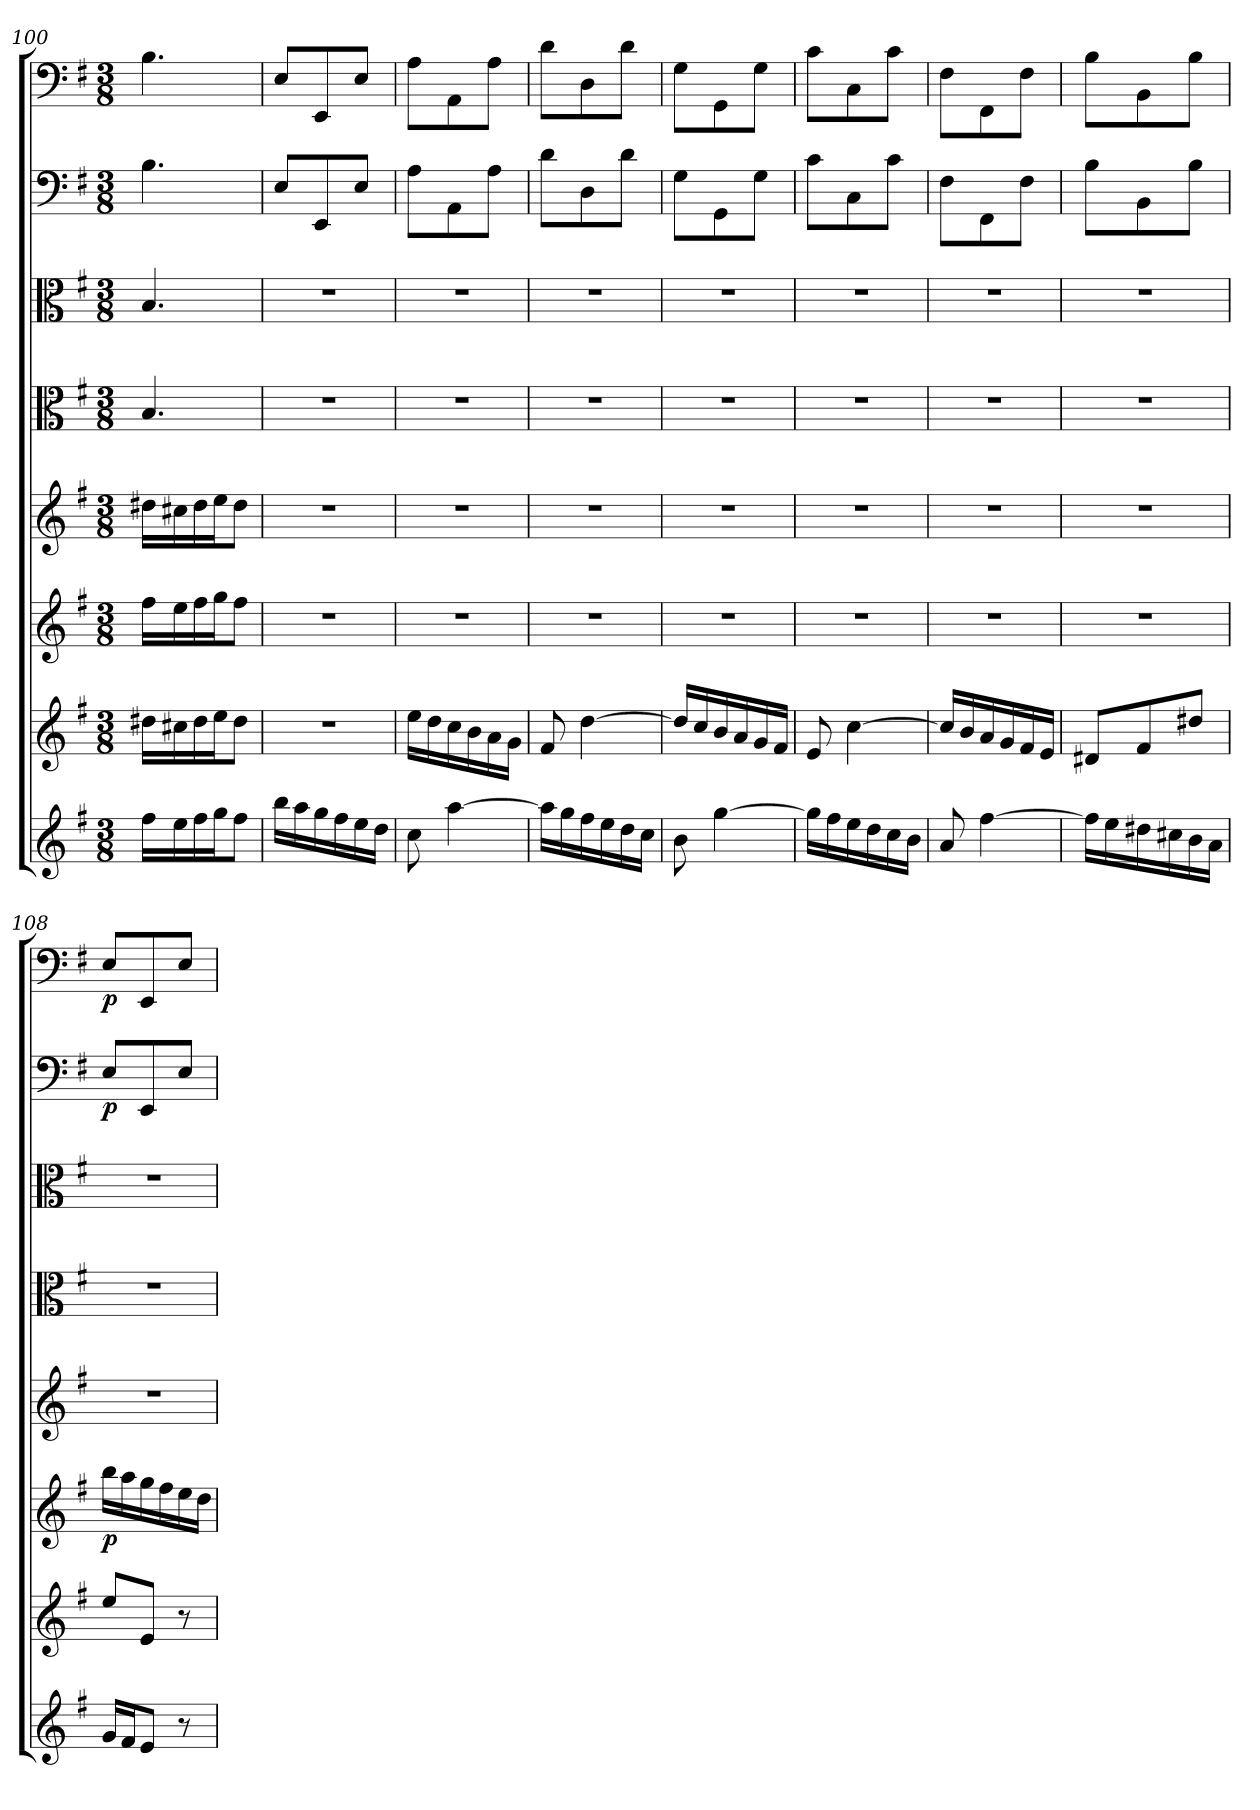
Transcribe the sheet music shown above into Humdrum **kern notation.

**kern	**kern	**kern	**dynam	**kern	**kern	**kern	**kern	**dynam	**kern	**dynam
*part8	*part7	*part6	*part6	*part5	*part4	*part3	*part2	*part2	*part1	*part1
*staff8	*staff7	*staff6	*staff6	*staff5	*staff4	*staff3	*staff2	*staff2	*staff1	*staff1
*clefG2	*clefG2	*clefG2	*	*clefG2	*clefC3	*clefC3	*clefF4	*	*clefF4	*
*k[f#]	*k[f#]	*k[f#]	*	*k[f#]	*k[f#]	*k[f#]	*k[f#]	*	*k[f#]	*
*e:	*e:	*e:	*	*e:	*e:	*e:	*e:	*	*e:	*
*M3/8	*M3/8	*M3/8	*	*M3/8	*M3/8	*M3/8	*M3/8	*	*M3/8	*
=100	=100	=100	=100	=100	=100	=100	=100	=100	=100	=100
16ff#\LL	16dd#X\LL	16ff#\LL	.	16dd#X\LL	4.B/	4.B/	4.B\	.	4.B\	.
16ee\	16cc#X\	16ee\	.	16cc#X\	.	.	.	.	.	.
16ff#\	16dd#\	16ff#\	.	16dd#\	.	.	.	.	.	.
16gg\J	16ee\J	16gg\J	.	16ee\J	.	.	.	.	.	.
8ff#\J	8dd#\J	8ff#\J	.	8dd#\J	.	.	.	.	.	.
=101	=101	=101	=101	=101	=101	=101	=101	=101	=101	=101
16bb\LL	4.r	4.r	.	4.r	4.r	4.r	8E/L	.	8E/L	.
16aa\	.	.	.	.	.	.	.	.	.	.
16gg\	.	.	.	.	.	.	8EE/	.	8EE/	.
16ff#\	.	.	.	.	.	.	.	.	.	.
16ee\	.	.	.	.	.	.	8E/J	.	8E/J	.
16dd\JJ	.	.	.	.	.	.	.	.	.	.
=102	=102	=102	=102	=102	=102	=102	=102	=102	=102	=102
8cc\	16ee\LL	4.r	.	4.r	4.r	4.r	8A\L	.	8A\L	.
.	16dd\	.	.	.	.	.	.	.	.	.
[4aa\	16cc\	.	.	.	.	.	8AA\	.	8AA\	.
.	16b\	.	.	.	.	.	.	.	.	.
.	16a\	.	.	.	.	.	8A\J	.	8A\J	.
.	16g\JJ	.	.	.	.	.	.	.	.	.
=103	=103	=103	=103	=103	=103	=103	=103	=103	=103	=103
16aa\LL]	8f#/	4.r	.	4.r	4.r	4.r	8d\L	.	8d\L	.
16gg\	.	.	.	.	.	.	.	.	.	.
16ff#\	[4dd\	.	.	.	.	.	8D\	.	8D\	.
16ee\	.	.	.	.	.	.	.	.	.	.
16dd\	.	.	.	.	.	.	8d\J	.	8d\J	.
16cc\JJ	.	.	.	.	.	.	.	.	.	.
=104	=104	=104	=104	=104	=104	=104	=104	=104	=104	=104
8b\	16dd/LL]	4.r	.	4.r	4.r	4.r	8G\L	.	8G\L	.
.	16cc/	.	.	.	.	.	.	.	.	.
[4gg\	16b/	.	.	.	.	.	8GG\	.	8GG\	.
.	16a/	.	.	.	.	.	.	.	.	.
.	16g/	.	.	.	.	.	8G\J	.	8G\J	.
.	16f#/JJ	.	.	.	.	.	.	.	.	.
=105	=105	=105	=105	=105	=105	=105	=105	=105	=105	=105
16gg\LL]	8e/	4.r	.	4.r	4.r	4.r	8c\L	.	8c\L	.
16ff#\	.	.	.	.	.	.	.	.	.	.
16ee\	[4cc\	.	.	.	.	.	8C\	.	8C\	.
16dd\	.	.	.	.	.	.	.	.	.	.
16cc\	.	.	.	.	.	.	8c\J	.	8c\J	.
16b\JJ	.	.	.	.	.	.	.	.	.	.
=106	=106	=106	=106	=106	=106	=106	=106	=106	=106	=106
8a/	16cc/LL]	4.r	.	4.r	4.r	4.r	8F#\L	.	8F#\L	.
.	16b/	.	.	.	.	.	.	.	.	.
[4ff#\	16a/	.	.	.	.	.	8FF#\	.	8FF#\	.
.	16g/	.	.	.	.	.	.	.	.	.
.	16f#/	.	.	.	.	.	8F#\J	.	8F#\J	.
.	16e/JJ	.	.	.	.	.	.	.	.	.
=107	=107	=107	=107	=107	=107	=107	=107	=107	=107	=107
16ff#\LL]	8d#X/L	4.r	.	4.r	4.r	4.r	8B\L	.	8B\L	.
16ee\	.	.	.	.	.	.	.	.	.	.
16dd#X\	8f#/	.	.	.	.	.	8BB\	.	8BB\	.
16cc#X\	.	.	.	.	.	.	.	.	.	.
16b\	8dd#X/J	.	.	.	.	.	8B\J	.	8B\J	.
16a\JJ	.	.	.	.	.	.	.	.	.	.
=108	=108	=108	=108	=108	=108	=108	=108	=108	=108	=108
16g/LL	8ee/L	16bb\LL	p	4.r	4.r	4.r	8E/L	p	8E/L	p
16f#/J	.	16aa\	.	.	.	.	.	.	.	.
8e/J	8e/J	16gg\	.	.	.	.	8EE/	.	8EE/	.
.	.	16ff#\	.	.	.	.	.	.	.	.
8r	8r	16ee\	.	.	.	.	8E/J	.	8E/J	.
.	.	16dd\JJ	.	.	.	.	.	.	.	.
=	=	=	=	=	=	=	=	=	=	=
*-	*-	*-	*-	*-	*-	*-	*-	*-	*-	*-
